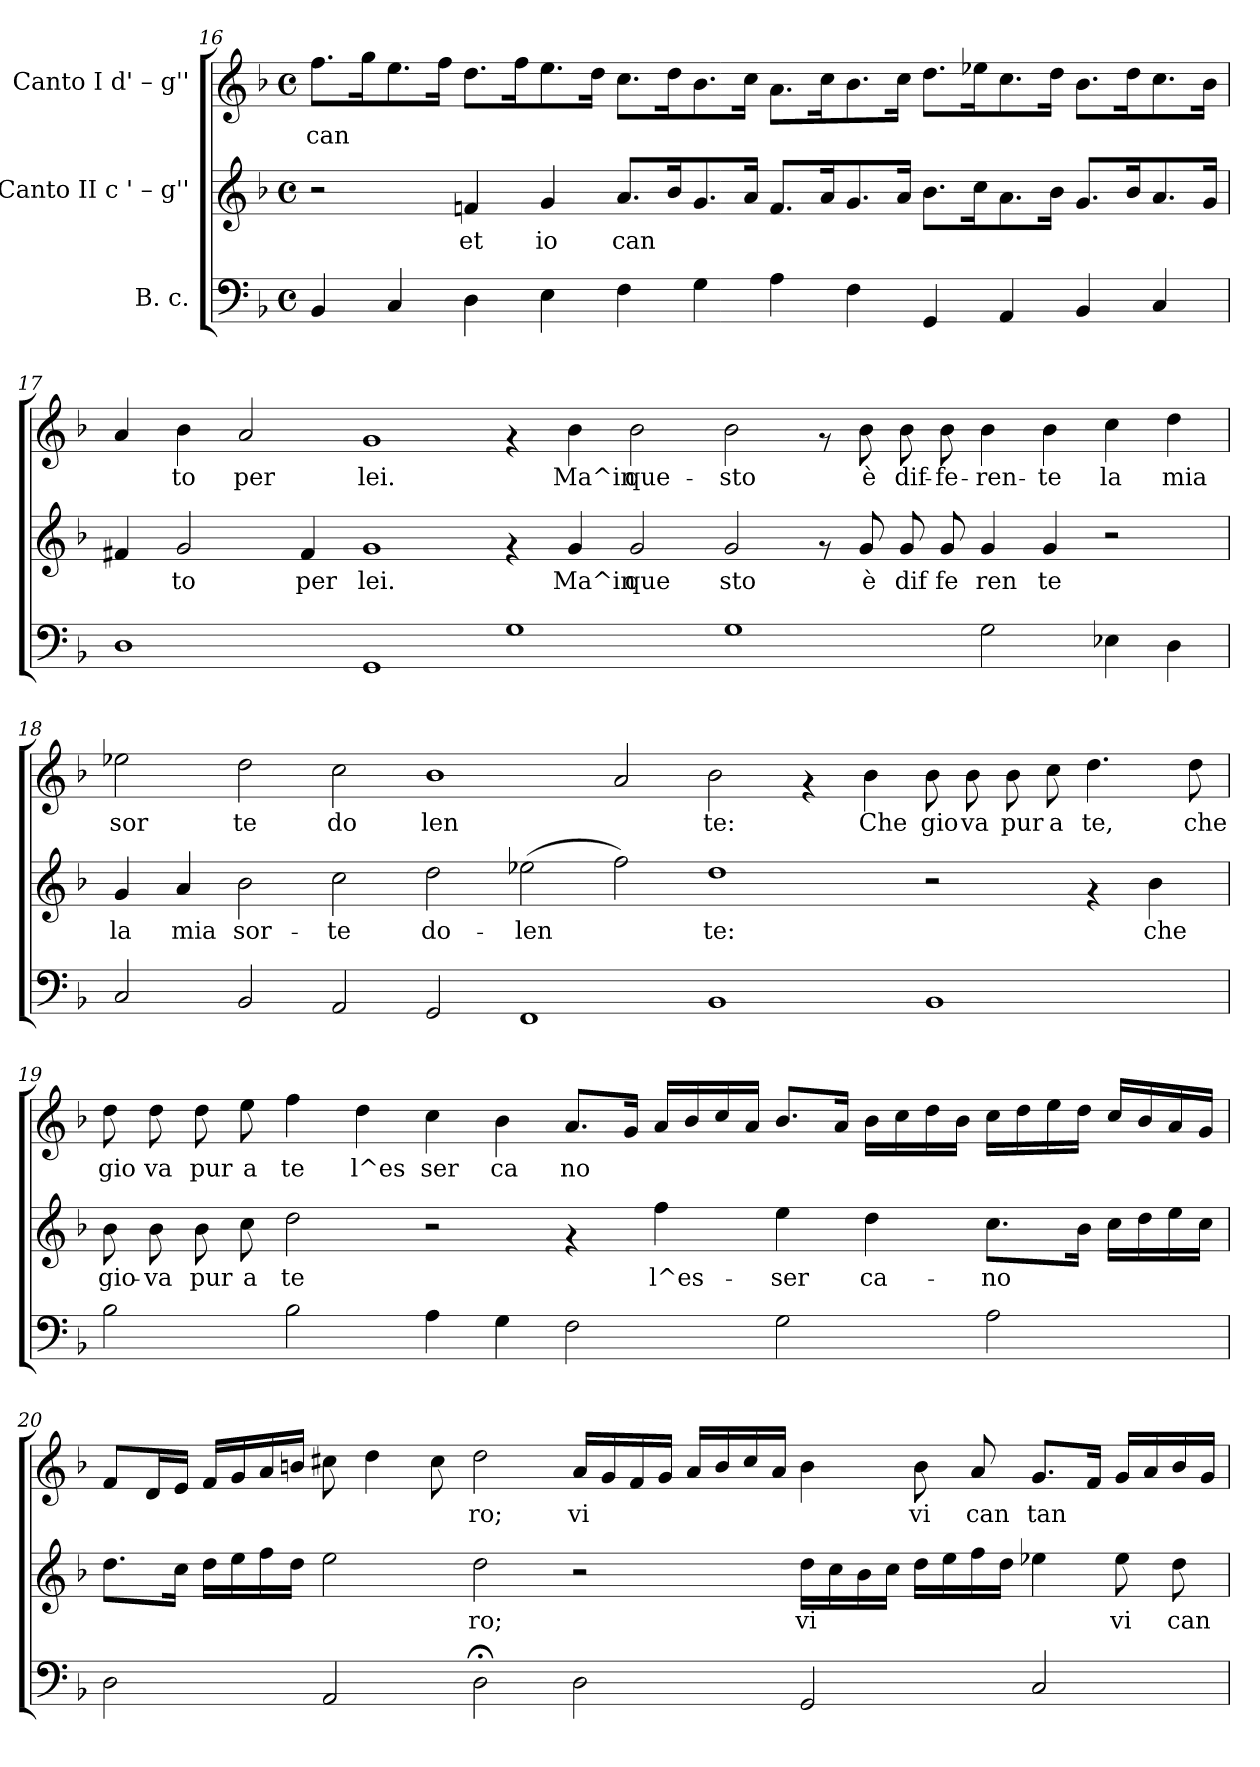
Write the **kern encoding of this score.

**kern	**kern	**text	**kern	**text
*part3	*part2	*part2	*part1	*part1
*staff3	*staff2	*staff2	*staff1	*staff1
*I"B. c.	*I"Canto II  c ' – g''	*	*I"Canto I  d' – g''	*
!!LO:LB:g=z
*clefF4	*clefG2	*	*clefG2	*
*k[b-]	*k[b-]	*	*k[b-]	*
*F:	*F:	*	*F:	*
*M4/4	*M4/4	*	*M4/4	*
*met(c)	*met(c)	*	*met(c)	*
=16	=16	=16	=16	=16
!	!	!	!	!LO:LY:b:cj
4BB-/	2r	.	8.ff\L	can-
!	!	!	!	!LO:LY:b:cj
.	.	.	16gg\	--
!	!	!	!	!LO:LY:b:cj
4C/	.	.	8.ee\	--
!	!	!	!	!LO:LY:b:cj
.	.	.	16ff\J	--
!	!	!LO:LY:b:cj	!	!LO:LY:b:cj
4D\	4fn/	et	8.dd\L	--
!	!	!	!	!LO:LY:b:cj
.	.	.	16ff\	--
!	!	!LO:LY:b:cj	!	!LO:LY:b:cj
4E\	4g/	io	8.ee\	--
!	!	!	!	!LO:LY:b:cj
.	.	.	16dd\J	--
!	!	!LO:LY:b:cj	!	!LO:LY:b:cj
4F\	8.a/L	can	8.cc\L	--
!	!	!LO:LY:b:cj	!	!LO:LY:b:cj
.	16b-/	.	16dd\	--
!	!	!LO:LY:b:cj	!	!LO:LY:b:cj
4G\	8.g/	.	8.b-\	--
!	!	!LO:LY:b:cj	!	!LO:LY:b:cj
.	16a/J	.	16cc\J	--
!	!	!LO:LY:b:cj	!	!LO:LY:b:cj
4A\	8.f/L	.	8.a\L	--
!	!	!LO:LY:b:cj	!	!LO:LY:b:cj
.	16a/	.	16cc\	--
!	!	!LO:LY:b:cj	!	!LO:LY:b:cj
4F\	8.g/	.	8.b-\	--
!	!	!LO:LY:b:cj	!	!LO:LY:b:cj
.	16a/J	.	16cc\J	--
!	!	!LO:LY:b:cj	!	!LO:LY:b:cj
4GG/	8.b-\L	.	8.dd\L	--
!	!	!LO:LY:b:cj	!	!LO:LY:b:cj
.	16cc\	.	16ee-X\	--
!	!	!LO:LY:b:cj	!	!LO:LY:b:cj
4AA/	8.a\	.	8.cc\	--
!	!	!LO:LY:b:cj	!	!LO:LY:b:cj
.	16b-\J	.	16dd\J	--
!	!	!LO:LY:b:cj	!	!LO:LY:b:cj
4BB-/	8.g/L	.	8.b-\L	--
!	!	!LO:LY:b:cj	!	!LO:LY:b:cj
.	16b-/	.	16dd\	--
!	!	!LO:LY:b:cj	!	!LO:LY:b:cj
4C/	8.a/	.	8.cc\	--
!	!	!LO:LY:b:cj	!	!LO:LY:b:cj
.	16g/J	.	16b-\J	--
!!LO:PB:g=z
=17	=17	=17	=17	=17
!	!	!LO:LY:b:cj	!	!LO:LY:b:cj
1D	4f#X/	.	4a/	--
!	!	!LO:LY:b:cj	!	!LO:LY:b:cj
.	2g/	to	4b-\	-to
!	!	!	!	!LO:LY:b:cj
.	.	.	2a/	per
!	!	!LO:LY:b:cj	!	!
.	4f#/	per	.	.
!	!	!LO:LY:b:cj	!	!LO:LY:b:cj
1GG	1g	lei.	1g	lei.
1G	4rf	.	4rf	.
!	!	!LO:LY:b:cj	!	!LO:LY:b:cj
.	4g/	Ma^in	4b-\	Ma^in
!	!	!LO:LY:b:cj	!	!LO:LY:b:cj
.	2g/	que	2b-\	que-
!	!	!LO:LY:b:cj	!	!LO:LY:b:cj
1G	2g/	sto	2b-\	-sto
.	8rf	.	8rf	.
!	!	!LO:LY:b:cj	!	!LO:LY:b:cj
.	8g/	è	8b-\	è
!	!	!LO:LY:b:cj	!	!LO:LY:b:cj
.	8g/	dif	8b-\	dif-
!	!	!LO:LY:b:cj	!	!LO:LY:b:cj
.	8g/	fe	8b-\	-fe-
!	!	!LO:LY:b:cj	!	!LO:LY:b:cj
2G\	4g/	ren	4b-\	-ren-
!	!	!LO:LY:b:cj	!	!LO:LY:b:cj
.	4g/	te	4b-\	-te
!	!	!	!	!LO:LY:b:cj
4E-X\	2r	.	4cc\	la
!	!	!	!	!LO:LY:b:cj
4D\	.	.	4dd\	mia
!!LO:PB:g=z
=18	=18	=18	=18	=18
!	!	!LO:LY:b:cj	!	!LO:LY:b:cj
2C/	4g/	la	2ee-X\	sor
!	!	!LO:LY:b:cj	!	!
.	4a/	mia	.	.
!	!	!LO:LY:b:cj	!	!LO:LY:b:cj
2BB-/	2b-\	sor-	2dd\	te
!	!	!LO:LY:b:cj	!	!LO:LY:b:cj
2AA/	2cc\	-te	2cc\	do
!	!	!LO:LY:b:cj	!	!LO:LY:b:cj
2GG/	2dd\	do-	1b-	len
!	!	!LO:LY:b:cj	!	!
1FF	(>2ee-X\	-len-	.	.
!	!	!LO:LY:b:cj	!	!LO:LY:b:cj
.	2ff\)	--	2a/	.
!	!	!LO:LY:b:cj	!	!LO:LY:b:cj
1BB-	1dd	-te:	2b-\	te:
.	.	.	4rf	.
!	!	!	!	!LO:LY:b:cj
.	.	.	4b-\	Che
!	!	!	!	!LO:LY:b:cj
1BB-	2r	.	8b-\	gio
!	!	!	!	!LO:LY:b:cj
.	.	.	8b-\	va
!	!	!	!	!LO:LY:b:cj
.	.	.	8b-\	pur
!	!	!	!	!LO:LY:b:cj
.	.	.	8cc\	a
!	!	!	!	!LO:LY:b:cj
.	4rf	.	4.dd\	te,
!	!	!LO:LY:b:cj	!	!
.	4b-\	che	.	.
!	!	!	!	!LO:LY:b:cj
.	.	.	8dd\	che
!!LO:LB:g=z
=19	=19	=19	=19	=19
!	!	!LO:LY:b:cj	!	!LO:LY:b:cj
2B-\	8b-\	gio-	8dd\	gio
!	!	!LO:LY:b:cj	!	!LO:LY:b:cj
.	8b-\	-va	8dd\	va
!	!	!LO:LY:b:cj	!	!LO:LY:b:cj
.	8b-\	pur	8dd\	pur
!	!	!LO:LY:b:cj	!	!LO:LY:b:cj
.	8cc\	a	8ee\	a
!	!	!LO:LY:b:cj	!	!LO:LY:b:cj
2B-\	2dd\	te	4ff\	te
!	!	!	!	!LO:LY:b:cj
.	.	.	4dd\	l^es
!	!	!	!	!LO:LY:b:cj
4A\	2r	.	4cc\	ser
!	!	!	!	!LO:LY:b:cj
4G\	.	.	4b-\	ca
!	!	!	!	!LO:LY:b:cj
2F\	4rf	.	8.a/L	no
!	!	!	!	!LO:LY:b:cj
.	.	.	16g/J	.
!	!	!LO:LY:b:cj	!	!LO:LY:b:cj
.	4ff\	l^es-	16a/L	.
!	!	!	!	!LO:LY:b:cj
.	.	.	16b-/	.
!	!	!	!	!LO:LY:b:cj
.	.	.	16cc/	.
!	!	!	!	!LO:LY:b:cj
.	.	.	16a/J	.
!	!	!LO:LY:b:cj	!	!LO:LY:b:cj
2G\	4ee\	-ser	8.b-/L	.
!	!	!	!	!LO:LY:b:cj
.	.	.	16a/J	.
!	!	!LO:LY:b:cj	!	!LO:LY:b:cj
.	4dd\	ca-	16b-\L	.
!	!	!	!	!LO:LY:b:cj
.	.	.	16cc\	.
!	!	!	!	!LO:LY:b:cj
.	.	.	16dd\	.
!	!	!	!	!LO:LY:b:cj
.	.	.	16b-\J	.
!	!	!LO:LY:b:cj	!	!LO:LY:b:cj
2A\	8.cc\L	-no-	16cc\L	.
!	!	!	!	!LO:LY:b:cj
.	.	.	16dd\	.
!	!	!	!	!LO:LY:b:cj
.	.	.	16ee\	.
!	!	!LO:LY:b:cj	!	!LO:LY:b:cj
.	16b-\J	--	16dd\J	.
!	!	!LO:LY:b:cj	!	!LO:LY:b:cj
.	16cc\L	--	16cc/L	.
!	!	!LO:LY:b:cj	!	!LO:LY:b:cj
.	16dd\	--	16b-/	.
!	!	!LO:LY:b:cj	!	!LO:LY:b:cj
.	16ee\	--	16a/	.
!	!	!LO:LY:b:cj	!	!LO:LY:b:cj
.	16cc\J	--	16g/J	.
!!LO:LB:g=z
=20	=20	=20	=20	=20
!	!	!LO:LY:b:cj	!	!LO:LY:b:cj
2D\	8.dd\L	--	8f/L	.
!	!	!	!	!LO:LY:b:cj
.	.	.	16d/	.
!	!	!LO:LY:b:cj	!	!LO:LY:b:cj
.	16cc\J	--	16e/J	.
!	!	!LO:LY:b:cj	!	!LO:LY:b:cj
.	16dd\L	--	16f/L	.
!	!	!LO:LY:b:cj	!	!LO:LY:b:cj
.	16ee\	--	16g/	.
!	!	!LO:LY:b:cj	!	!LO:LY:b:cj
.	16ff\	--	16a/	.
!	!	!LO:LY:b:cj	!	!LO:LY:b:cj
.	16dd\J	--	16b/J	.
!	!	!LO:LY:b:cj	!	!LO:LY:b:cj
2AA/	2ee\	--	8cc#X\	.
!	!	!	!	!LO:LY:b:cj
.	.	.	4dd\	.
!	!	!	!	!LO:LY:b:cj
.	.	.	8cc#\	.
!	!	!LO:LY:b:cj	!	!LO:LY:b:cj
2D;<\	2dd\	-ro;	2dd\	ro;
!	!	!	!	!LO:LY:b:cj
2D\	2r	.	16a/L	vi
!	!	!	!	!LO:LY:b:cj
.	.	.	16g/	.
!	!	!	!	!LO:LY:b:cj
.	.	.	16f/	.
!	!	!	!	!LO:LY:b:cj
.	.	.	16g/J	.
!	!	!	!	!LO:LY:b:cj
.	.	.	16a/L	.
!	!	!	!	!LO:LY:b:cj
.	.	.	16b/	.
!	!	!	!	!LO:LY:b:cj
.	.	.	16cc#/	.
!	!	!	!	!LO:LY:b:cj
.	.	.	16a/J	.
!	!	!LO:LY:b:cj	!	!LO:LY:b:cj
2GG/	16dd\L	vi	4b\	.
!	!	!LO:LY:b:cj	!	!
.	16cc\	.	.	.
!	!	!LO:LY:b:cj	!	!
.	16b-\	.	.	.
!	!	!LO:LY:b:cj	!	!
.	16cc\J	.	.	.
!	!	!LO:LY:b:cj	!	!LO:LY:b:cj
.	16dd\L	.	8b\	vi
!	!	!LO:LY:b:cj	!	!
.	16ee\	.	.	.
!	!	!LO:LY:b:cj	!	!LO:LY:b:cj
.	16ff\	.	8a/	can
!	!	!LO:LY:b:cj	!	!
.	16dd\J	.	.	.
!	!	!LO:LY:b:cj	!	!LO:LY:b:cj
2C/	4ee-X\	.	8.g/L	tan
!	!	!	!	!LO:LY:b:cj
.	.	.	16f/J	.
!	!	!LO:LY:b:cj	!	!LO:LY:b:cj
.	8ee-\	vi	16g/L	.
!	!	!	!	!LO:LY:b:cj
.	.	.	16a/	.
!	!	!LO:LY:b:cj	!	!LO:LY:b:cj
.	8dd\	can	16b/	.
!	!	!	!	!LO:LY:b:cj
.	.	.	16g/J	.
=	=	=	=	=
*-	*-	*-	*-	*-
